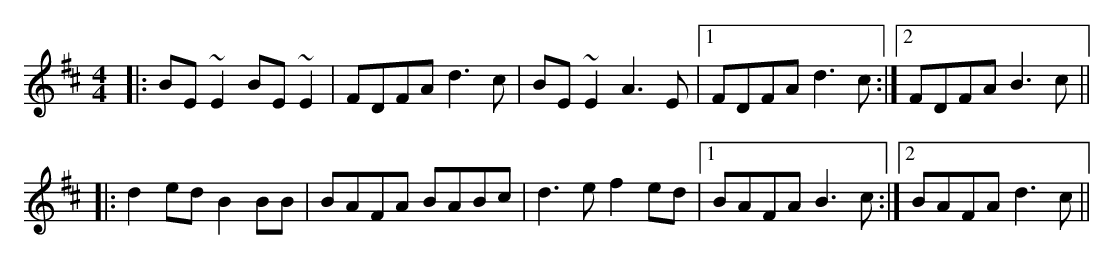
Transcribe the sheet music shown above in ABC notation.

X:1
M:4/4
K:Edor
|:BE~E2 BE~E2|FDFA d3c|BE~E2 A3E|1 FDFA d3c:|2 FDFA B3c||
|:d2ed B2BB|BAFA BABc|d3e f2ed|1 BAFA B3c:|2 BAFA d3c||
